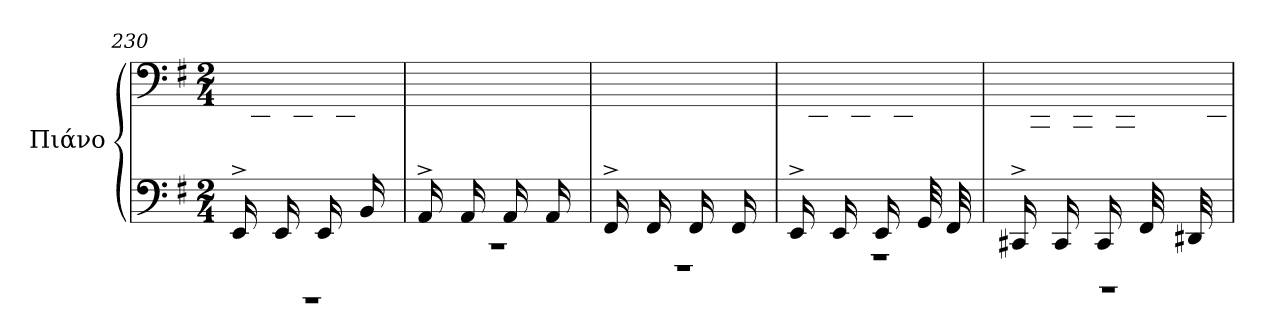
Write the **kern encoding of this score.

**kern	**kern
*part1	*part1
*staff2	*staff1
*I"Πιάνο	*
*clefF4	*clefF4
*k[f#]	*k[f#]
*M2/4	*M2/4
=230	=230
*^	*
16EE^/LL	2rGGGG	16ryy
16ryy	.	16EE\ 16E\
16EE/	.	16ryy
16ryy	.	16EE\ 16E\JJ
16EE/LL	.	16ryy
16ryy	.	16EE\ 16E\
16BB/	.	16ryy
16ryy	.	16BB\ 16B\JJ
=231	=231	=231
16AA^/LL	2rCC	16ryy
16ryy	.	16AA\ 16A\
16AA/	.	16ryy
16ryy	.	16AA\ 16A\JJ
16AA/LL	.	16ryy
16ryy	.	16AA\ 16A\
16AA/	.	16ryy
16ryy	.	16AA\ 16A\JJ
=232	=232	=232
16FF#^/LL	2rFFF	16ryy
16ryy	.	16FF#\ 16F#\
16FF#/	.	16ryy
16ryy	.	16FF#\ 16F#\JJ
16FF#/LL	.	16ryy
16ryy	.	16FF#\ 16F#\
16FF#/	.	16ryy
16ryy	.	16FF#\ 16F#\JJ
!!LO:LB:g=z
=233	=233	=233
16EE^/LL	2rAAA	16ryy
16ryy	.	16EE\ 16E\
16EE/	.	16ryy
16ryy	.	16EE\ 16E\JJ
16EE/LL	.	16ryy
16ryy	.	16EE\ 16E\
32GG/L	.	32ryy
32ryy	.	32GG\ 32G\
32FF#/	.	32ryy
32ryy	.	32FF#\ 32F#\JJJ
=234	=234	=234
16CC#X^/LL	2rBBBB	16ryy
16ryy	.	16CC#X\^ 16C#X\^
16CC#/	.	16ryy
16ryy	.	16CC#\ 16C#\JJ
16CC#/LL	.	16ryy
16ryy	.	16CC#\ 16C#\
32FF#/L	.	32ryy
32ryy	.	32FF#\ 32F#\
32DD#X/	.	32ryy
32ryy	.	32DD#X\ 32D#X\JJJ
*v	*v	*
=	=
*-	*-
